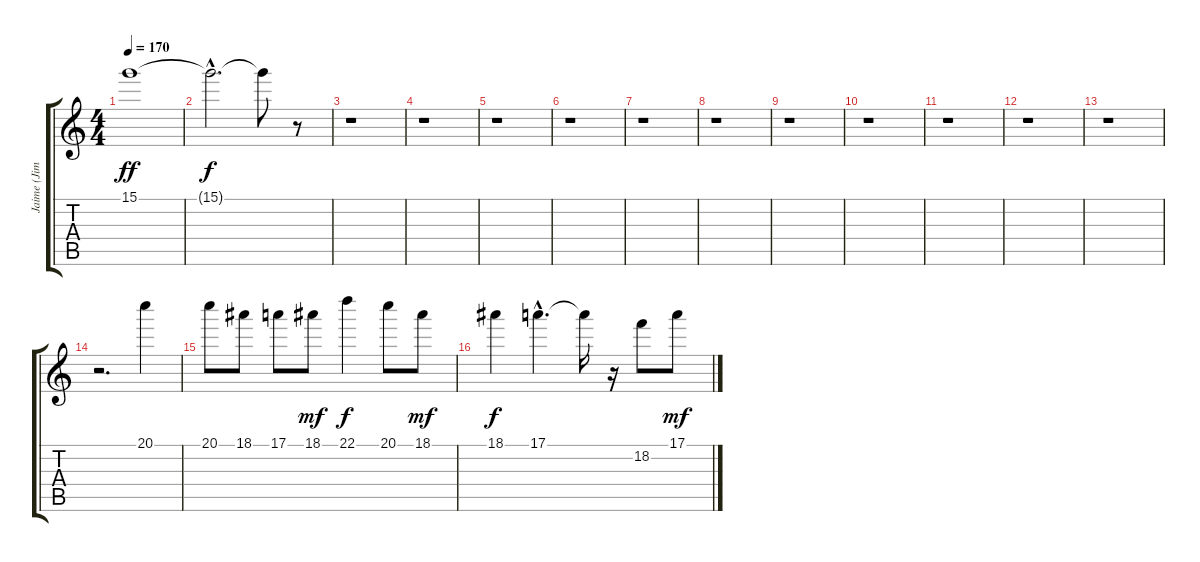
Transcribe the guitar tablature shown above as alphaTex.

\track ("Jaime (Jimmy Froster)" "Jaime (Jim") {instrument distortionguitar}
\staff {score tabs}
\tuning (E4 B3 G3 D3 A2 E2) {hide}
\ts (4 4)
\tempo 170
\clef g2
\ks c
15.1.1{dy ff} |
15.1{hac t}.2{d dy f} 15.1{t}.8 r.8 |
r.1 |
r.1 |
r.1 |
r.1 |
r.1 |
r.1 |
r.1 |
r.1 |
r.1 |
r.1 |
r.1 |
r.2{d} 20.1.4 |
20.1.8 18.1.8 17.1.8 18.1.8{dy mf} 22.1.4{dy f} 20.1.8 18.1.8{dy mf} |
18.1.4{dy f} 17.1{hac}.4{d} 17.1{t}.16 r.16 18.2.8 17.1.8{dy mf}
